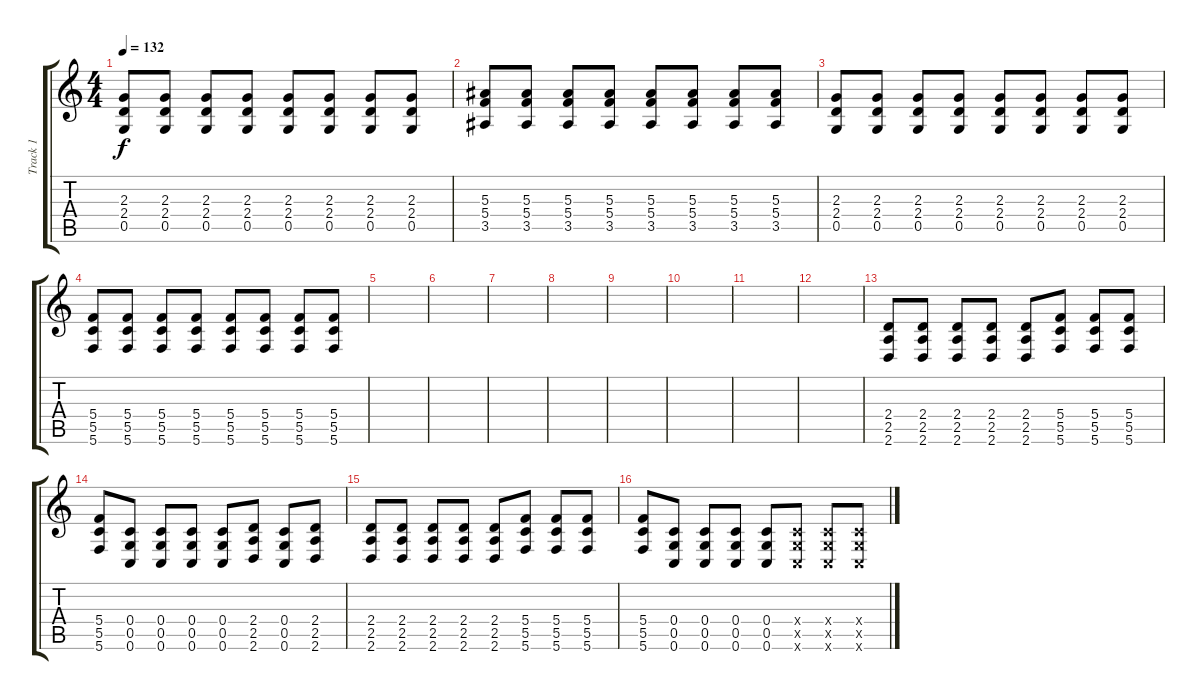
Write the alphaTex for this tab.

\track ("Track 1" "Track 1") {instrument distortionguitar}
\staff {score tabs}
\tuning (D4 A3 F3 C3 G2 C2) {hide}
\ts (4 4)
\tempo 132
\clef g2
\ks c
(2.3 2.4 0.5).8{dy f} (2.3 2.4 0.5).8 (2.3 2.4 0.5).8 (2.3 2.4 0.5).8 (2.3 2.4 0.5).8 (2.3 2.4 0.5).8 (2.3 2.4 0.5).8 (2.3 2.4 0.5).8 |
(5.3 5.4 3.5).8 (5.3 5.4 3.5).8 (5.3 5.4 3.5).8 (5.3 5.4 3.5).8 (5.3 5.4 3.5).8 (5.3 5.4 3.5).8 (5.3 5.4 3.5).8 (5.3 5.4 3.5).8 |
(2.3 2.4 0.5).8 (2.3 2.4 0.5).8 (2.3 2.4 0.5).8 (2.3 2.4 0.5).8 (2.3 2.4 0.5).8 (2.3 2.4 0.5).8 (2.3 2.4 0.5).8 (2.3 2.4 0.5).8 |
(5.4 5.5 5.6).8 (5.4 5.5 5.6).8 (5.4 5.5 5.6).8 (5.4 5.5 5.6).8 (5.4 5.5 5.6).8 (5.4 5.5 5.6).8 (5.4 5.5 5.6).8 (5.4 5.5 5.6).8 |
|
|
|
|
|
|
|
|
(2.4 2.5 2.6).8 (2.4 2.5 2.6).8 (2.4 2.5 2.6).8 (2.4 2.5 2.6).8 (2.4 2.5 2.6).8 (5.4 5.5 5.6).8 (5.4 5.5 5.6).8 (5.4 5.5 5.6).8 |
(5.4 5.5 5.6).8 (0.4 0.5 0.6).8 (0.4 0.5 0.6).8 (0.4 0.5 0.6).8 (0.4 0.5 0.6).8 (2.4 2.5 2.6).8 (0.4 0.5 0.6).8 (2.4 2.5 2.6).8 |
(2.4 2.5 2.6).8 (2.4 2.5 2.6).8 (2.4 2.5 2.6).8 (2.4 2.5 2.6).8 (2.4 2.5 2.6).8 (5.4 5.5 5.6).8 (5.4 5.5 5.6).8 (5.4 5.5 5.6).8 |
(5.4 5.5 5.6).8 (0.4 0.5 0.6).8 (0.4 0.5 0.6).8 (0.4 0.5 0.6).8 (0.4 0.5 0.6).8 (0.4{x} 0.5{x} 0.6{x}).8 (0.4{x} 0.5{x} 0.6{x}).8 (0.4{x} 0.5{x} 0.6{x}).8
